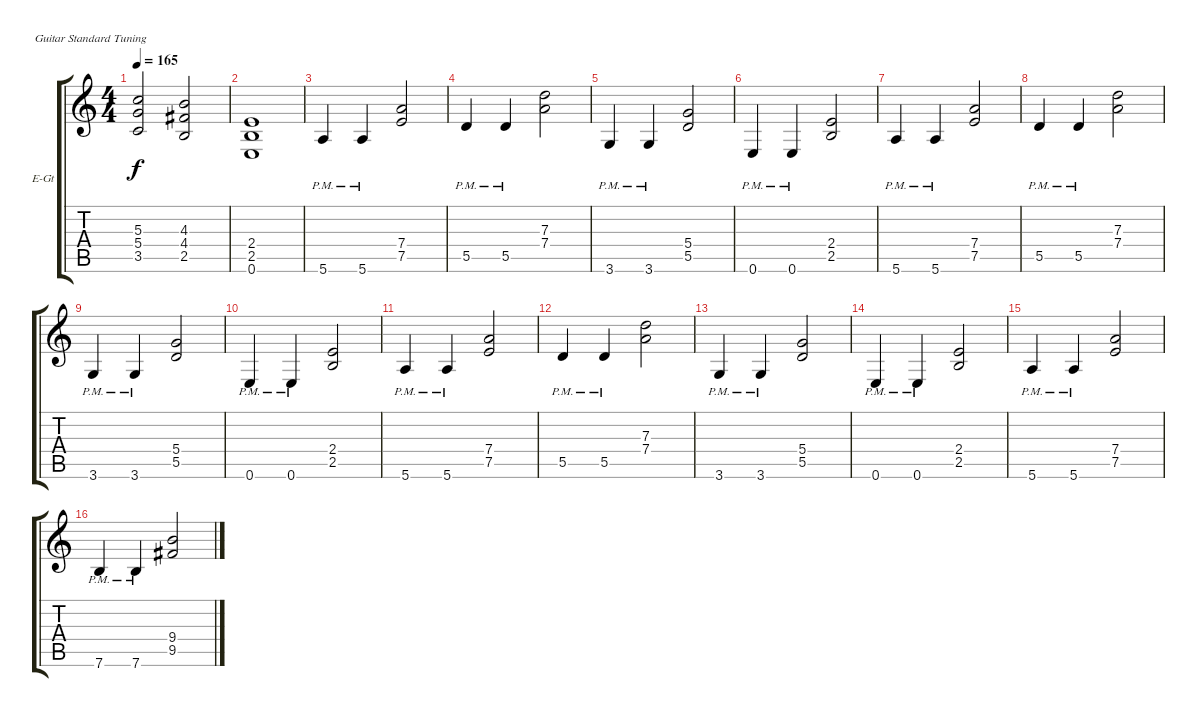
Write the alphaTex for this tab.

\bracketExtendMode groupsimilarinstruments
\firstSystemTrackNameOrientation horizontal
\otherSystemsTrackNameOrientation horizontal
\track ("Äîðîæêà 1" "E-Gt") {instrument distortionguitar}
\staff {score tabs}
\tuning (E4 B3 G3 D3 A2 E2)
\ts (4 4)
\tempo 165
\clef g2
\ks c
(5.3 5.4 3.5).2{dy f} (4.3 4.4 2.5).2 |
(2.4 2.5 0.6).1 |
5.6{pm}.4 5.6{pm}.4 (7.4 7.5).2 |
5.5{pm}.4 5.5{pm}.4 (7.3 7.4).2 |
3.6{pm}.4 3.6{pm}.4 (5.4 5.5).2 |
0.6{pm}.4 0.6{pm}.4 (2.4 2.5).2 |
5.6{pm}.4 5.6{pm}.4 (7.4 7.5).2 |
5.5{pm}.4 5.5{pm}.4 (7.3 7.4).2 |
3.6{pm}.4 3.6{pm}.4 (5.4 5.5).2 |
0.6{pm}.4 0.6{pm}.4 (2.4 2.5).2 |
5.6{pm}.4 5.6{pm}.4 (7.4 7.5).2 |
5.5{pm}.4 5.5{pm}.4 (7.3 7.4).2 |
3.6{pm}.4 3.6{pm}.4 (5.4 5.5).2 |
0.6{pm}.4 0.6{pm}.4 (2.4 2.5).2 |
5.6{pm}.4 5.6{pm}.4 (7.4 7.5).2 |
7.6{pm}.4 7.6{pm}.4 (9.4 9.5).2
